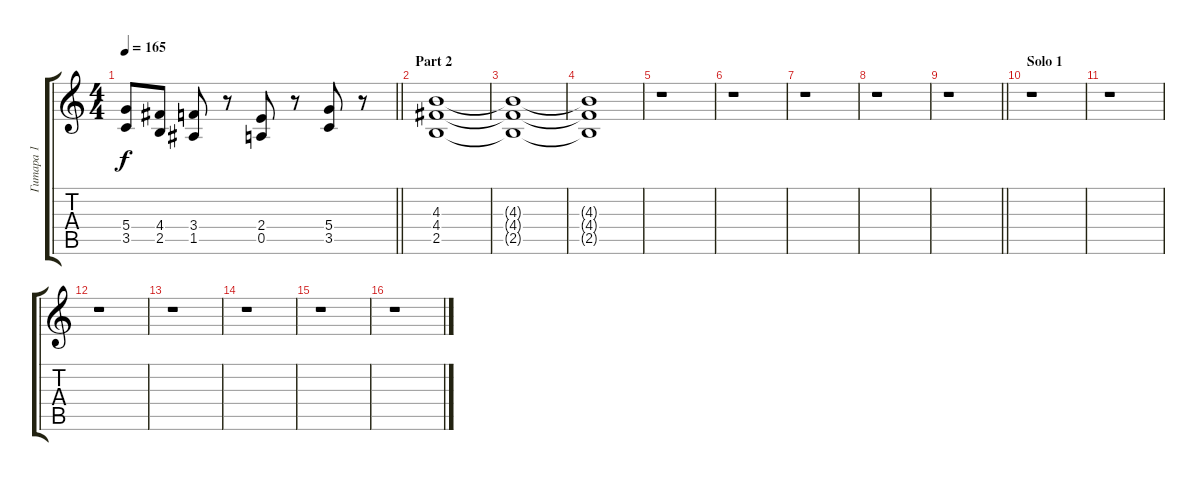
\track ("Гитара 1" "Гитара 1") {instrument distortionguitar}
\staff {score tabs}
\tuning (E4 B3 G3 D3 A2 E2) {hide}
\ts (4 4)
\tempo 165
\clef g2
\barLineRight lightlight
\ks c
(5.4 3.5).8{dy f} (4.4 2.5).8 (3.4 1.5).8 r.8 (2.4 0.5).8 r.8 (5.4 3.5).8 r.8 |
\section ("" "Part 2")
(4.3 4.4 2.5).1 |
(4.3{t} 4.4{t} 2.5{t}).1 |
(4.3{t} 4.4{t} 2.5{t}).1 |
r.1 |
r.1 |
r.1 |
r.1 |
\barLineRight lightlight
r.1 |
\section ("" "Solo 1")
r.1 |
r.1 |
r.1 |
r.1 |
r.1 |
r.1 |
r.1
